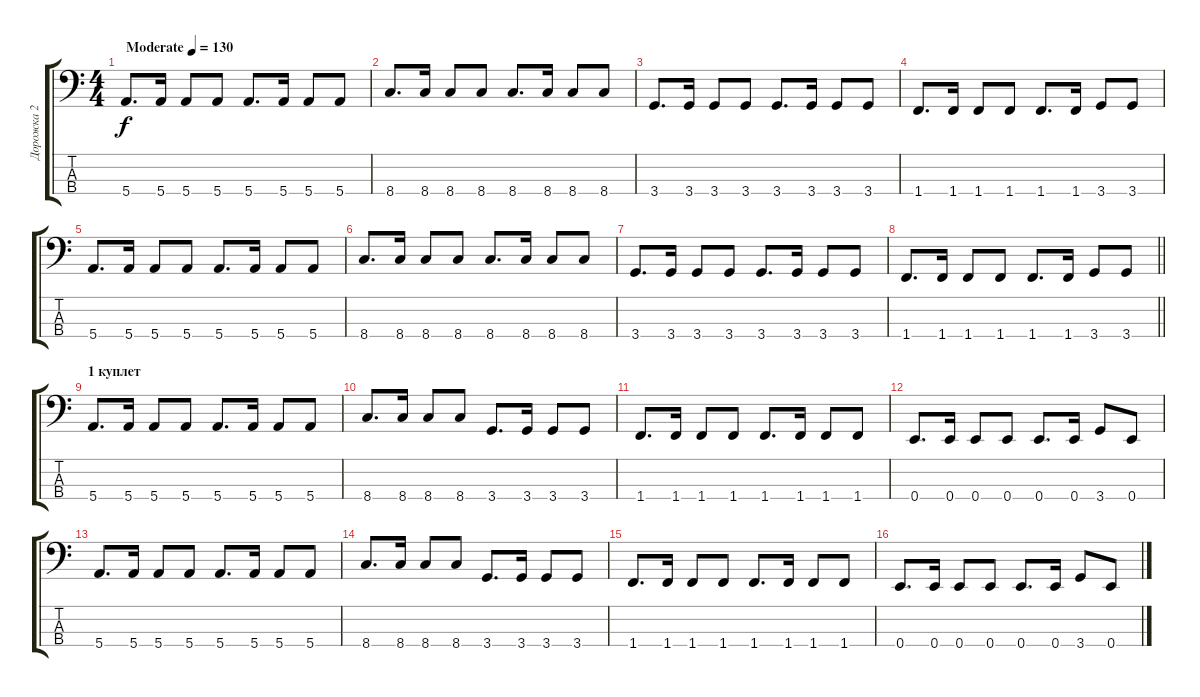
\track ("Дорожка 2" "Дорожка 2") {instrument electricbassfinger}
\staff {score tabs}
\tuning (G2 D2 A1 E1) {hide}
\ts (4 4)
\tempo (130 "Moderate")
\clef f4
\ks c
5.4.8{d dy f instrument electricbassfinger} 5.4.16 5.4.8 5.4.8 5.4.8{d} 5.4.16 5.4.8 5.4.8 |
8.4.8{d} 8.4.16 8.4.8 8.4.8 8.4.8{d} 8.4.16 8.4.8 8.4.8 |
3.4.8{d} 3.4.16 3.4.8 3.4.8 3.4.8{d} 3.4.16 3.4.8 3.4.8 |
1.4.8{d} 1.4.16 1.4.8 1.4.8 1.4.8{d} 1.4.16 3.4.8 3.4.8 |
5.4.8{d} 5.4.16 5.4.8 5.4.8 5.4.8{d} 5.4.16 5.4.8 5.4.8 |
8.4.8{d} 8.4.16 8.4.8 8.4.8 8.4.8{d} 8.4.16 8.4.8 8.4.8 |
3.4.8{d} 3.4.16 3.4.8 3.4.8 3.4.8{d} 3.4.16 3.4.8 3.4.8 |
\barLineRight lightlight
1.4.8{d} 1.4.16 1.4.8 1.4.8 1.4.8{d} 1.4.16 3.4.8 3.4.8 |
\section ("" "1 куплет")
5.4.8{d} 5.4.16 5.4.8 5.4.8 5.4.8{d} 5.4.16 5.4.8 5.4.8 |
8.4.8{d} 8.4.16 8.4.8 8.4.8 3.4.8{d} 3.4.16 3.4.8 3.4.8 |
1.4.8{d} 1.4.16 1.4.8 1.4.8 1.4.8{d} 1.4.16 1.4.8 1.4.8 |
0.4.8{d} 0.4.16 0.4.8 0.4.8 0.4.8{d} 0.4.16 3.4.8 0.4.8 |
5.4.8{d} 5.4.16 5.4.8 5.4.8 5.4.8{d} 5.4.16 5.4.8 5.4.8 |
8.4.8{d} 8.4.16 8.4.8 8.4.8 3.4.8{d} 3.4.16 3.4.8 3.4.8 |
1.4.8{d} 1.4.16 1.4.8 1.4.8 1.4.8{d} 1.4.16 1.4.8 1.4.8 |
0.4.8{d} 0.4.16 0.4.8 0.4.8 0.4.8{d} 0.4.16 3.4.8 0.4.8
